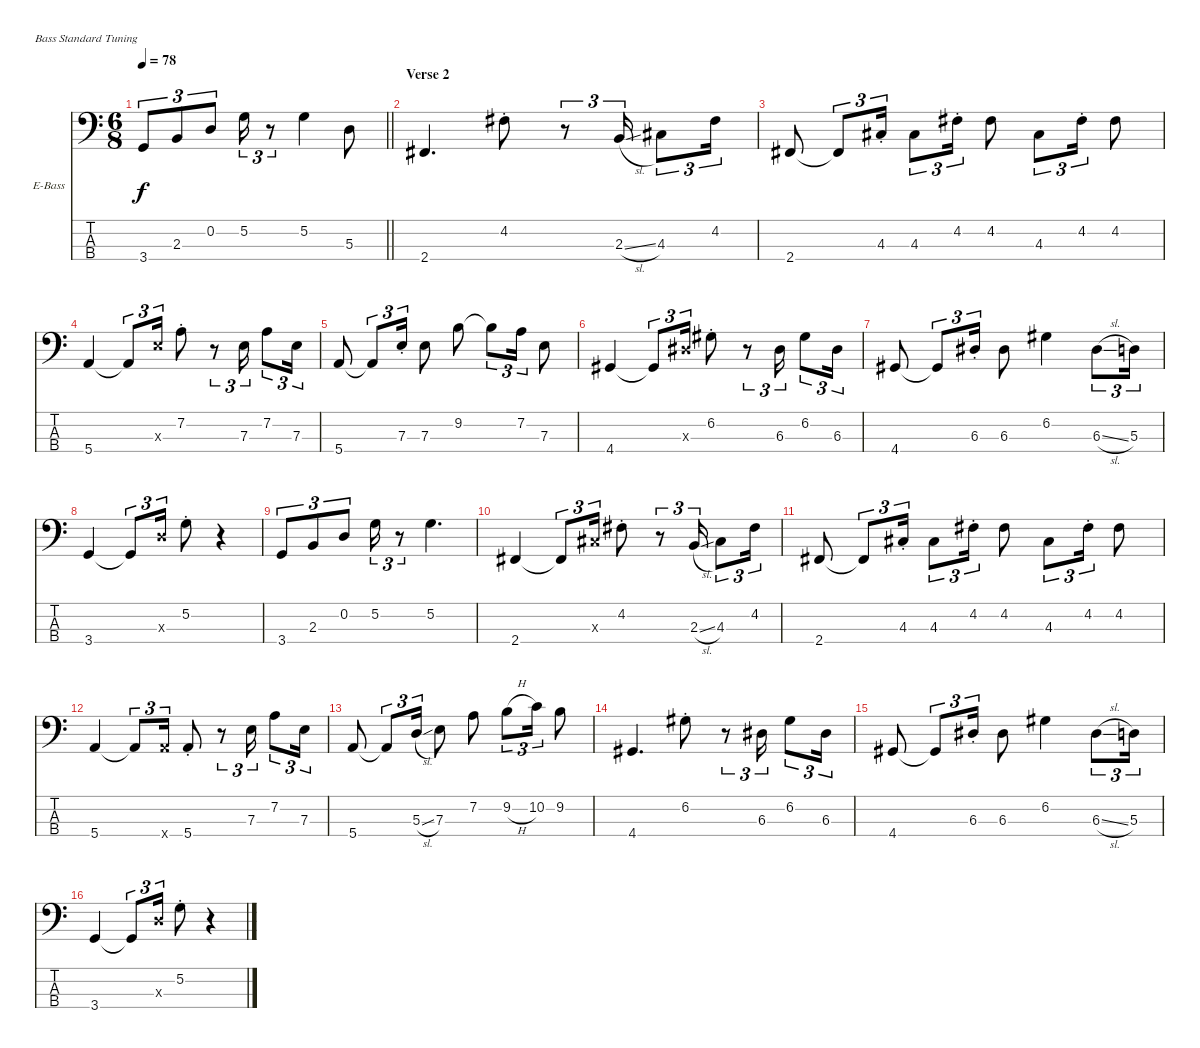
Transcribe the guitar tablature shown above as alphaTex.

\bracketExtendMode nobrackets
\firstSystemTrackNameOrientation horizontal
\otherSystemsTrackNameOrientation horizontal
\track ("Martin Mendez" "E-Bass") {instrument electricbasspick}
\staff {score tabs}
\tuning (G2 D2 A1 E1)
\ts (6 8)
\tempo 78
\clef f4
\barLineRight lightlight
\ks c
3.4.8{tu (3 2) dy f} 2.3.8{tu (3 2)} 0.2.8{tu (3 2)} 5.2.16{tu (3 2)} r.8{tu (3 2)} 5.2.4 5.3.8 |
\section ("" "Verse 2")
2.4.4{d} 4.2{st}.8 r.8{tu (3 2)} 2.3{sl}.16{tu (3 2)} 4.3.8{tu (3 2)} 4.2.16{tu (3 2)} |
2.4.8 2.4{t}.8{tu (3 2)} 4.3{st}.16{tu (3 2)} 4.3.8{tu (3 2)} 4.2{st}.16{tu (3 2)} 4.2.8 4.3.8{tu (3 2)} 4.2{st}.16{tu (3 2)} 4.2.8 |
5.4.4 5.4{t}.8{tu (3 2)} 7.3{x}.16{tu (3 2)} 7.2{st}.8 r.8{tu (3 2)} 7.3.16{tu (3 2)} 7.2.8{tu (3 2)} 7.3.16{tu (3 2)} |
5.4.8 5.4{t}.8{tu (3 2)} 7.3{st}.16{tu (3 2)} 7.3.8 9.2.8 9.2{t}.8{tu (3 2)} 7.2.16{tu (3 2)} 7.3.8 |
4.4.4 4.4{t}.8{tu (3 2)} 6.3{x}.16{tu (3 2)} 6.2{st}.8 r.8{tu (3 2)} 6.3.16{tu (3 2)} 6.2.8{tu (3 2)} 6.3.16{tu (3 2)} |
4.4.8 4.4{t}.8{tu (3 2)} 6.3{st}.16{tu (3 2)} 6.3.8 6.2.4 6.3{sl}.8{tu (3 2)} 5.3.16{tu (3 2)} |
3.4.4 3.4{t}.8{tu (3 2)} 5.3{x}.16{tu (3 2)} 5.2{st}.8 r.4 |
3.4.8{tu (3 2)} 2.3.8{tu (3 2)} 0.2.8{tu (3 2)} 5.2.16{tu (3 2)} r.8{tu (3 2)} 5.2.4{d} |
2.4.4 2.4{t}.8{tu (3 2)} 4.3{x}.16{tu (3 2)} 4.2{st}.8 r.8{tu (3 2)} 2.3{sl}.16{tu (3 2)} 4.3.8{tu (3 2)} 4.2.16{tu (3 2)} |
2.4.8 2.4{t}.8{tu (3 2)} 4.3{st}.16{tu (3 2)} 4.3.8{tu (3 2)} 4.2{st}.16{tu (3 2)} 4.2.8 4.3.8{tu (3 2)} 4.2{st}.16{tu (3 2)} 4.2.8 |
5.4.4 5.4{t}.8{tu (3 2)} 5.4{x}.16{tu (3 2)} 5.4{st}.8 r.8{tu (3 2)} 7.3.16{tu (3 2)} 7.2.8{tu (3 2)} 7.3.16{tu (3 2)} |
5.4.8 5.4{t}.8{tu (3 2)} 5.3{sl}.16{tu (3 2)} 7.3.8 7.2.8 9.2{h}.8{tu (3 2)} 10.2.16{tu (3 2)} 9.2.8 |
4.4.4{d} 6.2{st}.8 r.8{tu (3 2)} 6.3.16{tu (3 2)} 6.2.8{tu (3 2)} 6.3.16{tu (3 2)} |
4.4.8 4.4{t}.8{tu (3 2)} 6.3{st}.16{tu (3 2)} 6.3.8 6.2.4 6.3{sl}.8{tu (3 2)} 5.3.16{tu (3 2)} |
3.4.4 3.4{t}.8{tu (3 2)} 5.3{x}.16{tu (3 2)} 5.2{st}.8 r.4
